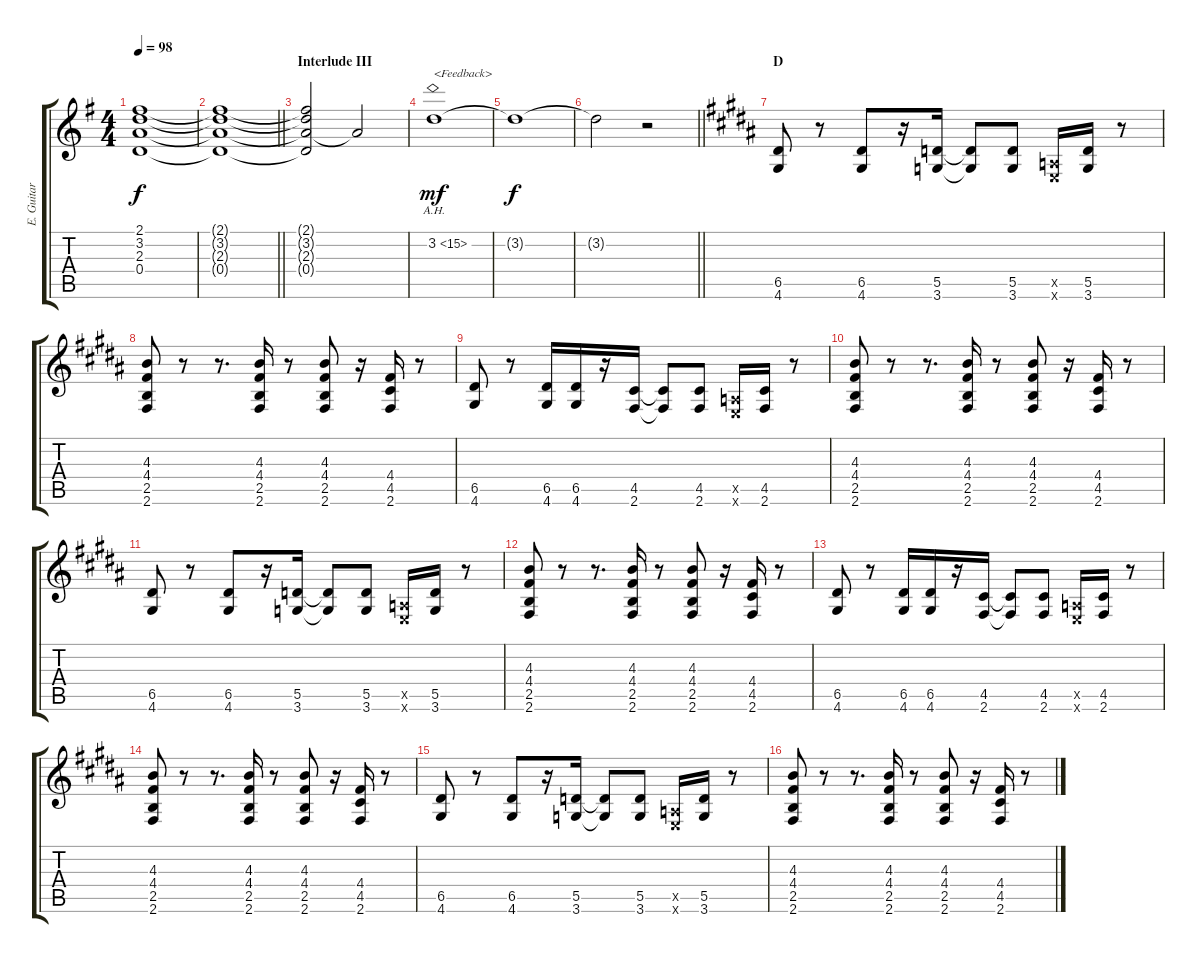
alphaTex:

\track ("E. Guitar II" "E. Guitar ") {instrument overdrivenguitar}
\staff {score tabs}
\tuning (E4 B3 G3 D3 A2 E2) {hide}
\ts (4 4)
\tempo 98
\clef g2
\ks g
(2.1 3.2 2.3 0.4).1{dy f} |
\barLineRight lightlight
(2.1{t} 3.2{t} 2.3{t} 0.4{t}).1 |
\section ("" "Interlude III")
(2.1{t} 3.2{t} 2.3{t} 0.4{t}).2 2.3{t}.2 |
3.2{ah 12}.1{txt "<Feedback>" dy mf} |
3.2{t}.1{dy f} |
\barLineRight lightlight
3.2{t}.2 r.2 |
\section ("" "D")
\ks b
(6.5 4.6).8 r.8 (6.5 4.6).8 r.16 (5.5 3.6).16 (5.5{t} 3.6{t}).8 (5.5 3.6).8 (0.5{x} 0.6{x}).16 (5.5 3.6).16 r.8 |
(4.3 4.4 2.5 2.6).8 r.8 r.8{d} (4.3 4.4 2.5 2.6).16 r.8 (4.3 4.4 2.5 2.6).8 r.16 (4.4 4.5 2.6).16 r.8 |
(6.5 4.6).8 r.8 (6.5 4.6).16 (6.5 4.6).16 r.16 (4.5 2.6).16 (4.5{t} 2.6{t}).8 (4.5 2.6).8 (0.5{x} 0.6{x}).16 (4.5 2.6).16 r.8 |
(4.3 4.4 2.5 2.6).8 r.8 r.8{d} (4.3 4.4 2.5 2.6).16 r.8 (4.3 4.4 2.5 2.6).8 r.16 (4.4 4.5 2.6).16 r.8 |
(6.5 4.6).8 r.8 (6.5 4.6).8 r.16 (5.5 3.6).16 (5.5{t} 3.6{t}).8 (5.5 3.6).8 (0.5{x} 0.6{x}).16 (5.5 3.6).16 r.8 |
(4.3 4.4 2.5 2.6).8 r.8 r.8{d} (4.3 4.4 2.5 2.6).16 r.8 (4.3 4.4 2.5 2.6).8 r.16 (4.4 4.5 2.6).16 r.8 |
(6.5 4.6).8 r.8 (6.5 4.6).16 (6.5 4.6).16 r.16 (4.5 2.6).16 (4.5{t} 2.6{t}).8 (4.5 2.6).8 (0.5{x} 0.6{x}).16 (4.5 2.6).16 r.8 |
(4.3 4.4 2.5 2.6).8 r.8 r.8{d} (4.3 4.4 2.5 2.6).16 r.8 (4.3 4.4 2.5 2.6).8 r.16 (4.4 4.5 2.6).16 r.8 |
(6.5 4.6).8 r.8 (6.5 4.6).8 r.16 (5.5 3.6).16 (5.5{t} 3.6{t}).8 (5.5 3.6).8 (0.5{x} 0.6{x}).16 (5.5 3.6).16 r.8 |
(4.3 4.4 2.5 2.6).8 r.8 r.8{d} (4.3 4.4 2.5 2.6).16 r.8 (4.3 4.4 2.5 2.6).8 r.16 (4.4 4.5 2.6).16 r.8
